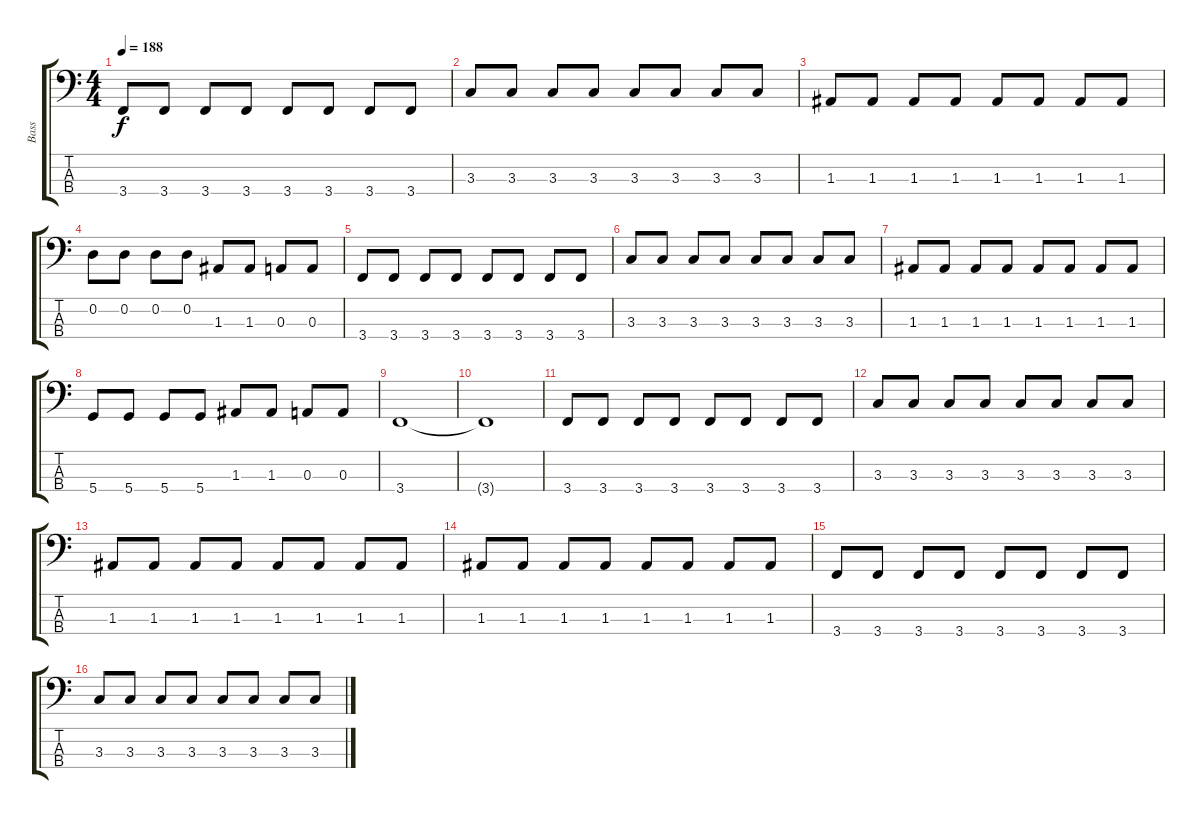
\track ("Bass" "Bass") {instrument electricbassfinger}
\staff {score tabs}
\tuning (G2 D2 A1 D1) {hide}
\ts (4 4)
\tempo 188
\clef f4
\ks c
3.4.8{dy f} 3.4.8 3.4.8 3.4.8 3.4.8 3.4.8 3.4.8 3.4.8 |
3.3.8 3.3.8 3.3.8 3.3.8 3.3.8 3.3.8 3.3.8 3.3.8 |
1.3.8 1.3.8 1.3.8 1.3.8 1.3.8 1.3.8 1.3.8 1.3.8 |
0.2.8 0.2.8 0.2.8 0.2.8 1.3.8 1.3.8 0.3.8 0.3.8 |
3.4.8 3.4.8 3.4.8 3.4.8 3.4.8 3.4.8 3.4.8 3.4.8 |
3.3.8 3.3.8 3.3.8 3.3.8 3.3.8 3.3.8 3.3.8 3.3.8 |
1.3.8 1.3.8 1.3.8 1.3.8 1.3.8 1.3.8 1.3.8 1.3.8 |
5.4.8 5.4.8 5.4.8 5.4.8 1.3.8 1.3.8 0.3.8 0.3.8 |
3.4.1 |
3.4{t}.1 |
3.4.8 3.4.8 3.4.8 3.4.8 3.4.8 3.4.8 3.4.8 3.4.8 |
3.3.8 3.3.8 3.3.8 3.3.8 3.3.8 3.3.8 3.3.8 3.3.8 |
1.3.8 1.3.8 1.3.8 1.3.8 1.3.8 1.3.8 1.3.8 1.3.8 |
1.3.8 1.3.8 1.3.8 1.3.8 1.3.8 1.3.8 1.3.8 1.3.8 |
3.4.8 3.4.8 3.4.8 3.4.8 3.4.8 3.4.8 3.4.8 3.4.8 |
3.3.8 3.3.8 3.3.8 3.3.8 3.3.8 3.3.8 3.3.8 3.3.8
